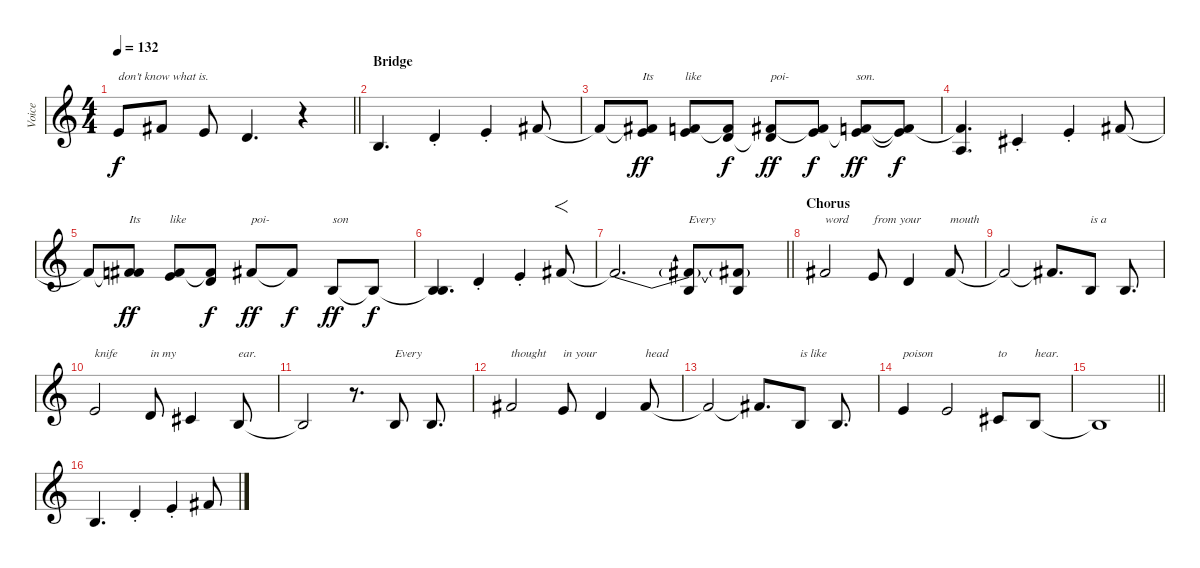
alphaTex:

\track ("Voice" "Voice") {instrument altosax}
\staff {score}
\tuning (E4 B3 G3 D3 A2 E2) {hide}
\ts (4 4)
\tempo 132
\clef g2
\barLineRight lightlight
\ks c
0.1.8{txt "don't know what is." dy f} 2.1.8 0.1.8 3.2.4{d} r.4 |
\section ("" "Bridge")
0.2.4{d} 3.2{st}.4 0.1{st}.4 2.1.8 |
2.1{t}.8 (2.1{t} 14.4).8{txt "Its" dy ff} (0.1 15.4).8{txt "like"} (3.2 15.4{t}).8{dy f} (3.2{t} 16.4).8{txt "poi-" dy ff} (0.1 16.4{t}).8{dy f} (0.1{t} 15.4).8{txt "son." dy ff} (0.1{t} 15.4{t}).8{dy f} |
(2.3 15.4{t}).4{d} 2.2{st}.4 0.1{st}.4 2.1.8 |
2.1{t}.8 (2.1{t} 15.4).8{txt "Its" dy ff} (0.1 15.4).8{txt "like"} (3.2 15.4{t}).8{dy f} 16.4.8{txt "poi-" dy ff} 16.4{t}.8{dy f} 9.4.8{txt "son" dy ff} 9.4{t}.8{dy f} |
(0.2 9.4{t}).4{d} 3.2{st}.4 0.1{st}.4 2.1.8{f} |
\barLineRight lightlight
2.1{be (bend 0 0 60 1) t}.2{d} (2.1{t} 0.2).8{txt "Every"} (2.1{t} 0.2).8 |
\section ("" "Chorus")
2.1.2{txt "word"} 0.1.8{txt "from your"} 3.2.4 2.1.8{txt "mouth"} |
2.1{t}.2 2.1{t}.8{d} 0.2.8{txt "is a"} 0.2.8{d} |
0.1.2{txt "knife"} 3.2.8{txt "in my"} 2.2.4 0.2.8{txt "ear."} |
0.2{t}.2 r.8{d} 0.2.8{txt "Every"} 0.2.8{d} |
2.1.2{txt "thought"} 0.1.8{txt "in your"} 3.2.4 2.1.8{txt "head"} |
2.1{t}.2 2.1{t}.8{d} 0.2.8{txt "is like"} 0.2.8{d} |
0.1.4{txt "poison"} 0.1.2 2.2.8{txt "to"} 0.2.8{txt "hear."} |
\barLineRight lightlight
0.2{t}.1 |
0.2.4{d} 3.2{st}.4 0.1{st}.4 2.1.8
